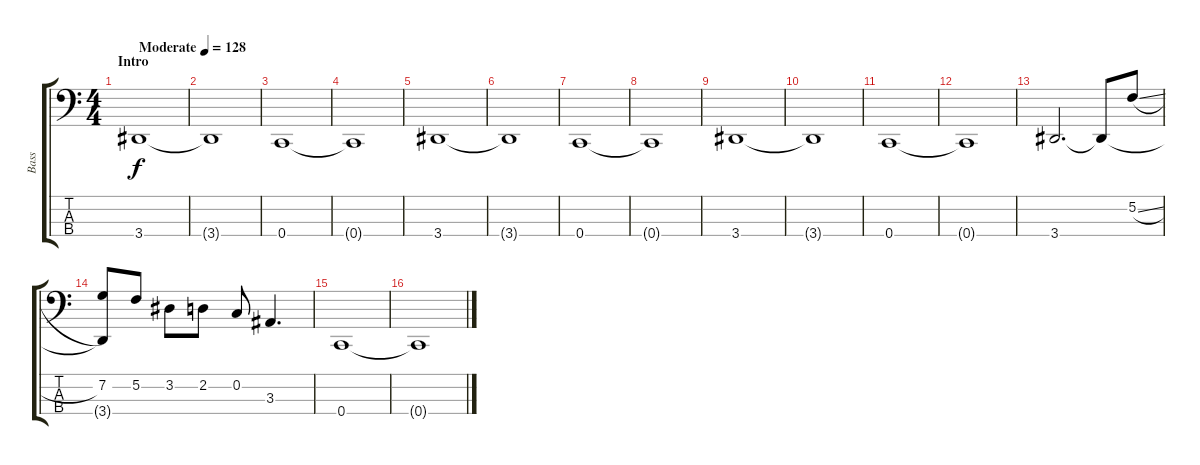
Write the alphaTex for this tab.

\track ("Bass" "Bass") {instrument electricbassfinger}
\staff {score tabs}
\tuning (F2 C2 G1 C1) {hide}
\ts (4 4)
\section ("" "Intro")
\tempo (128 "Moderate")
\clef f4
\ks c
3.4.1{dy f instrument electricbassfinger} |
3.4{t}.1 |
0.4.1 |
0.4{t}.1 |
3.4.1 |
3.4{t}.1 |
0.4.1 |
0.4{t}.1 |
3.4.1 |
3.4{t}.1 |
0.4.1 |
0.4{t}.1 |
3.4.2{d} 3.4{t}.8 5.2{sl}.8 |
(7.2 3.4{t}).8 5.2.8 3.2.8 2.2.8 0.2.8 3.3.4{d} |
0.4.1 |
0.4{t}.1
